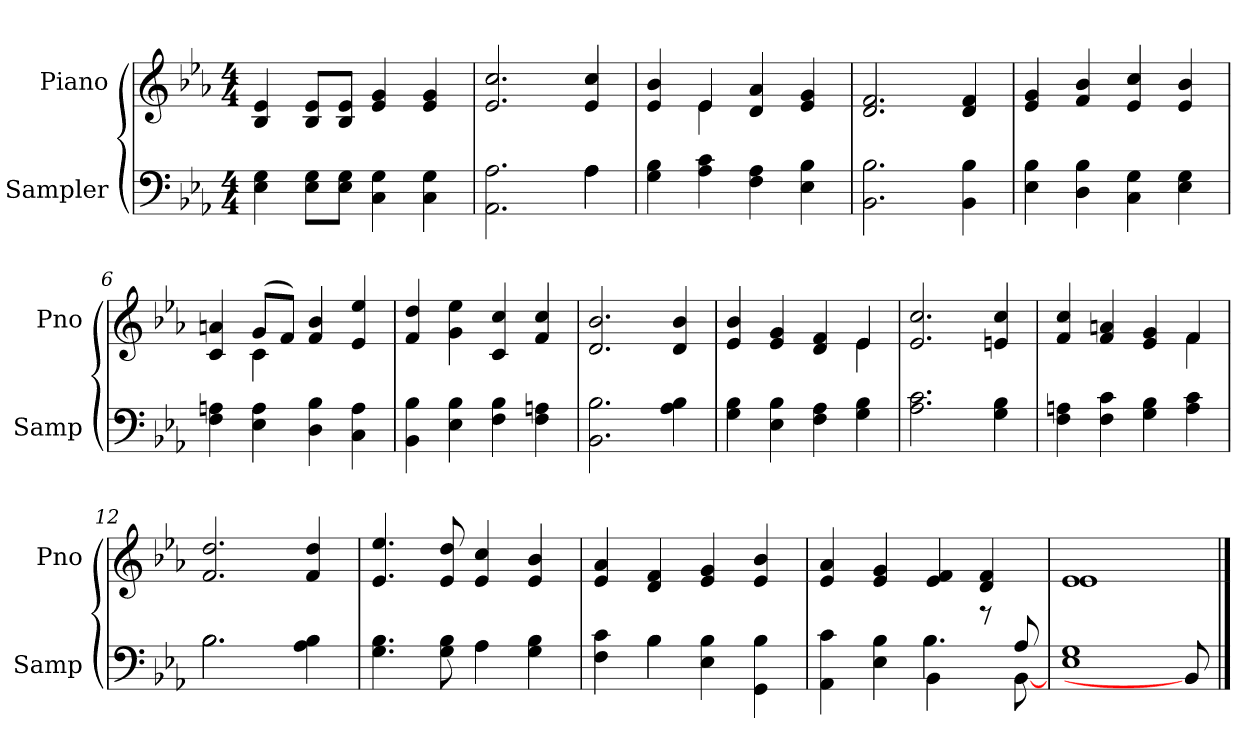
**kern	**kern
*part2	*part1
*staff2	*staff1
*I"Sampler	*I"Piano
*I'Samp	*I'Pno
*clefF4	*clefG2
*k[b-e-a-]	*k[b-e-a-]
*E-:	*E-:
*M4/4	*M4/4
=1	=1
4E- 4G	4B- 4e-
8E-\ 8G\L	8B-/ 8e-/L
8E-\ 8G\J	8B-/ 8e-/J
4C 4G	4e- 4g
4C 4G	4e- 4g
=2	=2
*^	*
2.AA- 2.A-	2.ryy	2.e- 2.cc
4A-\	4A-	4e- 4cc
*v	*v	*
=3	=3
*	*^
4G 4B-	4e- 4b-	4ryy
4A- 4c	4e-/	4e-
4F 4A-	4d 4a-	2ryy
4E- 4B-	4e- 4g	.
*	*v	*v
=4	=4
2.BB- 2.B-	2.d 2.f
4BB- 4B-	4d 4f
=5	=5
4E- 4B-	4e- 4g
4D 4B-	4f 4b-
4C 4G	4e- 4cc
4E- 4G	4e- 4b-
=6	=6
*	*^
4F 4An	4c 4an	4ryy
4E- 4A	(8g/L	4c
.	8f/J)	.
4D 4B-	4f 4b-	2ryy
4C 4A	4e- 4ee-	.
*	*v	*v
=7	=7
4BB- 4B-	4f 4dd
4E- 4B-	4g 4ee-
4F 4B-	4c 4cc
4F 4An	4f 4cc
=8	=8
2.BB- 2.B-	2.d 2.b-
4A- 4B-	4d 4b-
=9	=9
*	*^
4G 4B-	4e- 4b-	2.ryy
4E- 4B-	4e- 4g	.
4F 4A-	4d 4f	.
4G 4B-	4e-/	4e-
*	*v	*v
=10	=10
2.A- 2.c	2.e- 2.cc
4G 4B-	4en 4cc
=11	=11
*	*^
4F 4An	4f 4cc	2.ryy
4F 4c	4f 4an	.
4G 4B-	4e- 4g	.
4A 4c	4f/	4f
*	*v	*v
=12	=12
*^	*
2.B-\	2.B-	2.f 2.dd
4A- 4B-	4ryy	4f 4dd
=13	=13	=13
4.G 4.B-	2ryy	4.e- 4.ee-
8G 8B-	.	8e- 8dd
4A-\	4A-	4e- 4cc
4G 4B-	4ryy	4e- 4b-
=14	=14	=14
4F 4c	4ryy	4e- 4a-
4B-\	4B-	4d 4f
4E- 4B-	2ryy	4e- 4g
4GG 4B-	.	4e- 4b-
=15	=15	=15
4AA- 4c	2ryy	4e- 4a-
4E- 4B-	.	4e- 4g
4BB-\	4.B-	4e- 4f
8r	.	4d 4f
8A-/	[8BB-	.
*v	*v	*
=16	=16
*	*^
1E- 1G	1e-/	1e-
8BB-]	8ryy	8ryy
*	*v	*v
==	==
*-	*-
